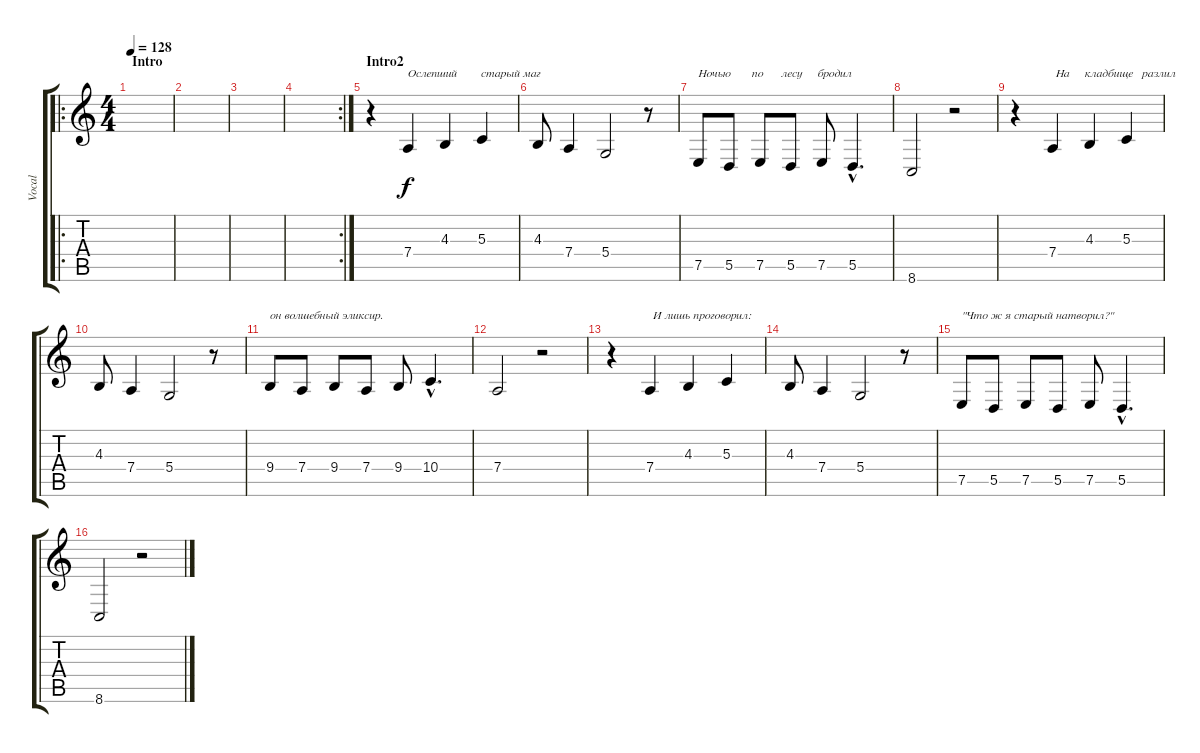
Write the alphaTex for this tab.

\track ("Vocal" "Vocal") {instrument lead6voice}
\staff {score tabs}
\tuning (E4 B3 G3 D3 A2 E2) {hide}
\ro
\ts (4 4)
\section ("" "Intro")
\tempo 128
\clef g2
\ks c
|
|
|
\rc 2
|
\section ("" "Intro2")
r.4 7.4.4{txt "Ослепший        старый маг"} 4.3.4 5.3.4 |
4.3.8 7.4.4 5.4.2 r.8 |
7.5.8{txt "Ночью       по      лесу     бродил"} 5.5.8 7.5.8 5.5.8 7.5.8 5.5{hac}.4{d} |
8.6.2 r.2 |
r.4 7.4.4{txt " На     кладбище   разлил "} 4.3.4 5.3.4 |
4.3.8 7.4.4 5.4.2 r.8 |
9.4.8{txt "он волшебный эликсир."} 7.4.8 9.4.8 7.4.8 9.4.8 10.4{hac}.4{d} |
7.4.2 r.2 |
r.4 7.4.4{txt " И лишь проговорил:"} 4.3.4 5.3.4 |
4.3.8 7.4.4 5.4.2 r.8 |
7.5.8{txt "\"Что ж я старый натворил?\" "} 5.5.8 7.5.8 5.5.8 7.5.8 5.5{hac}.4{d} |
8.6.2 r.2
